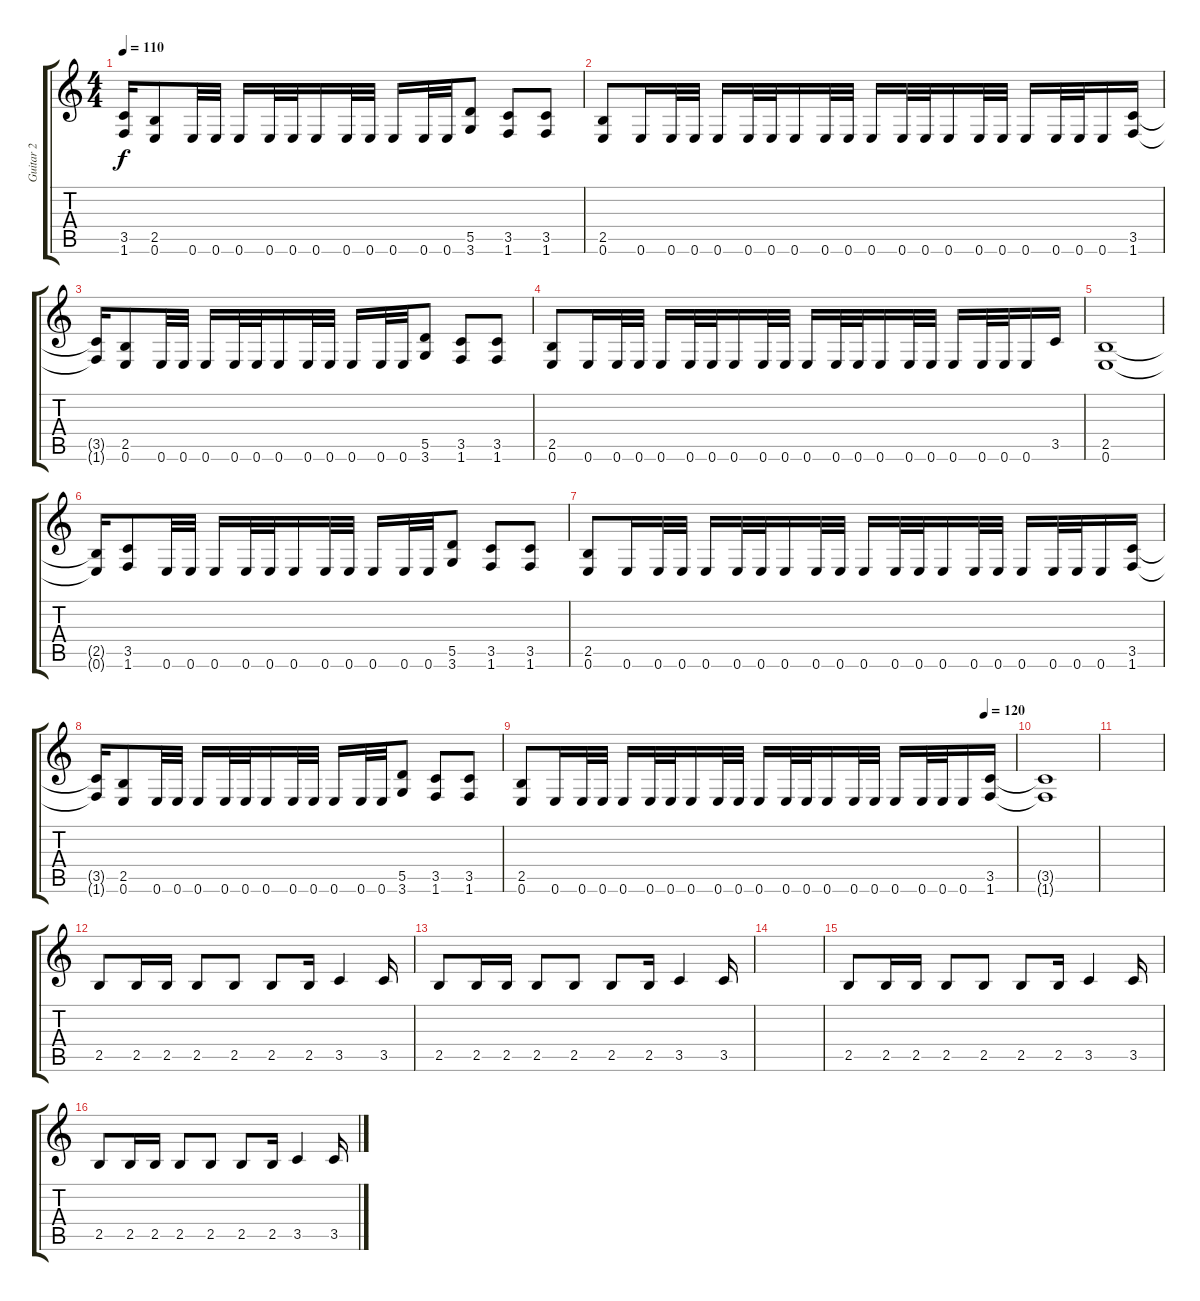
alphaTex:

\track ("Guitar 2" "Guitar 2") {instrument distortionguitar}
\staff {score tabs}
\tuning (E4 B3 G3 D3 A2 E2) {hide}
\ts (4 4)
\tempo 110
\clef g2
\ks c
(3.5{t} 1.6{t}).16{dy f} (2.5 0.6).8 0.6.32 0.6.32 0.6.16 0.6.32 0.6.32 0.6.16 0.6.32 0.6.32 0.6.16 0.6.32 0.6.32 (5.5 3.6).8 (3.5 1.6).8 (3.5 1.6).8 |
(2.5 0.6).8 0.6.16 0.6.32 0.6.32 0.6.16 0.6.32 0.6.32 0.6.16 0.6.32 0.6.32 0.6.16 0.6.32 0.6.32 0.6.16 0.6.32 0.6.32 0.6.16 0.6.32 0.6.32 0.6.16 (3.5 1.6).16 |
(3.5{t} 1.6{t}).16 (2.5 0.6).8 0.6.32 0.6.32 0.6.16 0.6.32 0.6.32 0.6.16 0.6.32 0.6.32 0.6.16 0.6.32 0.6.32 (5.5 3.6).8 (3.5 1.6).8 (3.5 1.6).8 |
(2.5 0.6).8 0.6.16 0.6.32 0.6.32 0.6.16 0.6.32 0.6.32 0.6.16 0.6.32 0.6.32 0.6.16 0.6.32 0.6.32 0.6.16 0.6.32 0.6.32 0.6.16 0.6.32 0.6.32 0.6.16 3.5.16 |
(2.5 0.6).1 |
(2.5{t} 0.6{t}).16 (3.5 1.6).8 0.6.32 0.6.32 0.6.16 0.6.32 0.6.32 0.6.16 0.6.32 0.6.32 0.6.16 0.6.32 0.6.32 (5.5 3.6).8 (3.5 1.6).8 (3.5 1.6).8 |
(2.5 0.6).8 0.6.16 0.6.32 0.6.32 0.6.16 0.6.32 0.6.32 0.6.16 0.6.32 0.6.32 0.6.16 0.6.32 0.6.32 0.6.16 0.6.32 0.6.32 0.6.16 0.6.32 0.6.32 0.6.16 (3.5 1.6).16 |
(3.5{t} 1.6{t}).16 (2.5 0.6).8 0.6.32 0.6.32 0.6.16 0.6.32 0.6.32 0.6.16 0.6.32 0.6.32 0.6.16 0.6.32 0.6.32 (5.5 3.6).8 (3.5 1.6).8 (3.5 1.6).8 |
\tempo (120 0.9375)
(2.5 0.6).8 0.6.16 0.6.32 0.6.32 0.6.16 0.6.32 0.6.32 0.6.16 0.6.32 0.6.32 0.6.16 0.6.32 0.6.32 0.6.16 0.6.32 0.6.32 0.6.16 0.6.32 0.6.32 0.6.16 (3.5 1.6).16 |
(3.5{t} 1.6{t}).1 |
|
2.5.8 2.5.16 2.5.16 2.5.8 2.5.8 2.5.8 2.5.16 3.5.4 3.5.16 |
2.5.8 2.5.16 2.5.16 2.5.8 2.5.8 2.5.8 2.5.16 3.5.4 3.5.16 |
|
2.5.8 2.5.16 2.5.16 2.5.8 2.5.8 2.5.8 2.5.16 3.5.4 3.5.16 |
2.5.8 2.5.16 2.5.16 2.5.8 2.5.8 2.5.8 2.5.16 3.5.4 3.5.16
